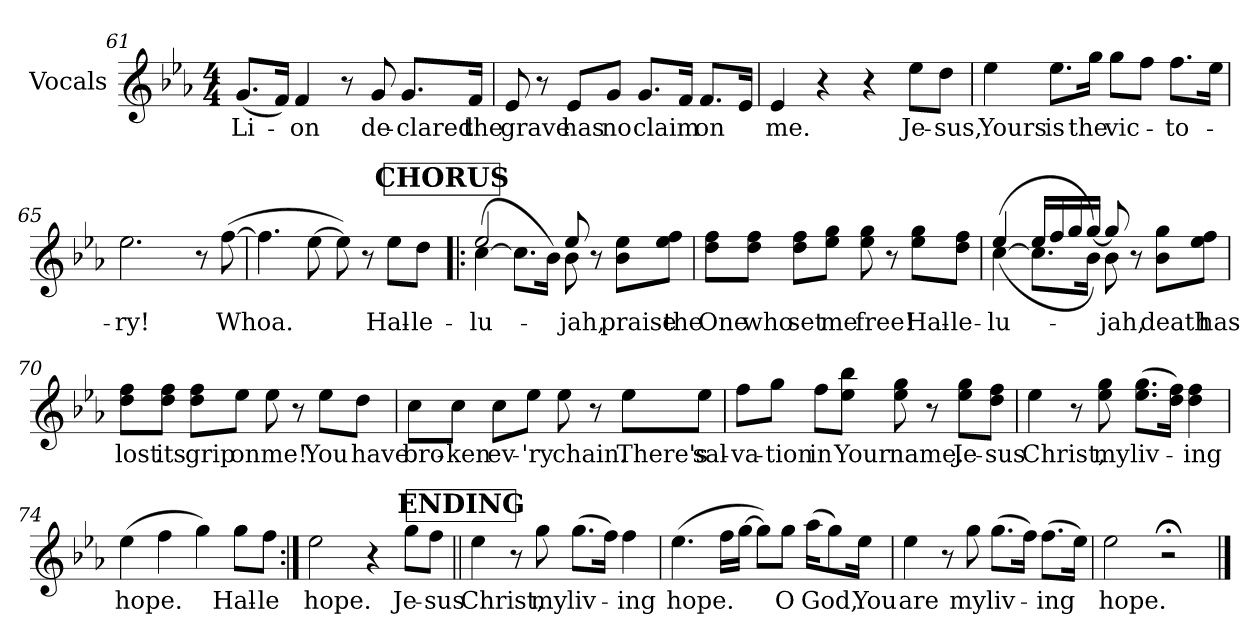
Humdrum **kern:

**kern	**text
*part1	*part1
*staff1	*staff1
*I"Vocals	*
*clefG2	*
*k[b-e-a-]	*
*E-:	*
*M4/4	*
=61	=61
!	!LO:LY:b
(<8.g/L	Li-
16f/Jk)	.
!	!LO:LY:b
4f/	-on
8r	.
!	!LO:LY:b
8g/	de-
!	!LO:LY:b
8.g/L	-clared
!	!LO:LY:b
16f/Jk	the
!!LO:PB:g=z
=62	=62
!	!LO:LY:b
8e-/	grave
8r	.
!	!LO:LY:b
8e-/L	has
!	!LO:LY:b
8g/J	no
!	!LO:LY:b
8.g/L	claim
16f/Jk	.
!	!LO:LY:b
8.f/L	on
16e-/Jk	.
=63	=63
!	!LO:LY:b
4e-/	me.
4r	.
4r	.
!	!LO:LY:b
8ee-\L	Je-
!	!LO:LY:b
8dd\J	-sus,
=64	=64
!	!LO:LY:b
4ee-\	Yours
!	!LO:LY:b
8.ee-\L	is
!	!LO:LY:b
16gg\Jk	the
!	!LO:LY:b
8gg\L	vic-
8ff\J	.
!	!LO:LY:b
8.ff\L	-to-
16ee-\Jk	.
!!LO:LB:g=z
=65	=65
!	!LO:LY:b
2.ee-\	-ry!
8r	.
!	!LO:LY:b
(>[8ff\	Whoa.
=66	=66
4.ff\]	.
[8ee-\	.
8ee-\])	.
8r	.
!	!LO:LY:b
8ee-\L	Hal-
!	!LO:LY:b
8dd\J	-le-
!!LO:REH:place=s1:a:B:t=CHORUS
=67!|:	=67!|:
!LO:TX:a:i:t=(2nd x sing cues)	!
!	!LO:LY:b
*^	*
(<[<4cc\	2ee-!/	-lu-
8.cc\L]	.	.
16b-\Jk)	.	.
!	!	!LO:LY:b
8b-\	8ee-!/	-jah,
8r	8ryy	.
!	!	!LO:LY:b
8b-\ 8ee-!\L	4ryy	praise
!	!	!LO:LY:b
8ee-\ 8ff!\J	.	the
*v	*v	*
!!LO:LB:g=z
=68	=68
!	!LO:LY:b
8dd\ 8ff!\L	One
!	!LO:LY:b
8dd\ 8ff!\J	who
!	!LO:LY:b
8dd\ 8ff!\L	set
!	!LO:LY:b
8ee-\ 8gg!\J	me
!	!LO:LY:b
8ee-\ 8gg!\	free!
8r	.
!	!LO:LY:b
8ee-\ 8gg!\L	Hal-
!	!LO:LY:b
8dd\ 8ff!\J	-le-
=69	=69
!	!LO:LY:b
*^	*
(<[<4cc\	(>4ee-!/	-lu-
8.cc\L]	16ee-!/LL	.
.	16ff!/	.
.	16gg!/	.
16b-\Jk)	[>16gg!/JJ)	.
!	!	!LO:LY:b
8b-\	8gg!/]	-jah,
8r	8ryy	.
!	!	!LO:LY:b
8b-\ 8gg!\L	4ryy	death
!	!	!LO:LY:b
8ee-\ 8ff!\J	.	has
*v	*v	*
!!LO:LB:g=z
=70	=70
!	!LO:LY:b
8dd\ 8ff!\L	lost
!	!LO:LY:b
8dd\ 8ff!\J	its
!	!LO:LY:b
8dd\ 8ff!\L	grip
!	!LO:LY:b
8ee-\J	on
!	!LO:LY:b
8ee-\	me!
8r	.
!	!LO:LY:b
8ee-\L	You
!	!LO:LY:b
8dd\J	have
=71	=71
!	!LO:LY:b
8cc\L	bro-
!	!LO:LY:b
8cc\J	-ken
!	!LO:LY:b
8cc\L	ev-
!	!LO:LY:b
8ee-\J	-'ry
!	!LO:LY:b
8ee-\	chain.
8r	.
!	!LO:LY:b
8ee-\L	There's
!	!LO:LY:b
8ee-\J	sal-
!!LO:LB:g=z
=72	=72
!	!LO:LY:b
8ff\L	-va-
!	!LO:LY:b
8gg\J	-tion
!	!LO:LY:b
8ff\L	in
!	!LO:LY:b
8ee-\ 8bb-!\J	Your
!	!LO:LY:b
8ee-\ 8gg!\	name.
8r	.
!	!LO:LY:b
8ee-\ 8gg!\L	Je-
!	!LO:LY:b
8dd\ 8ff!\J	-sus
=73	=73
!	!LO:LY:b
4ee-\	Christ,
8r	.
!	!LO:LY:b
8ee-\ 8gg!\	my
!	!LO:LY:b
(>8.ee-\ 8.gg!\L	liv-
16dd\ 16ff!\Jk)	.
!	!LO:LY:b
4dd\ 4ff!\	-ing
=74	=74
!	!LO:LY:b
(>4ee-\	hope.
4ff\	.
4gg\)	.
!	!LO:LY:b
8gg\L	Hal-
!	!LO:LY:b
8ff\J	-le­
!!LO:LB:g=z
=75:|!	=75:|!
!	!LO:LY:b
2ee-\	hope.
4r	.
!	!LO:LY:b
8gg\L	Je-
!	!LO:LY:b
8ff\J	-sus
!!LO:REH:place=s1:a:B:t=ENDING
=76||	=76||
!	!LO:LY:b
4ee-\	Christ,
8r	.
!	!LO:LY:b
8gg\	my
!	!LO:LY:b
(>8.gg\L	liv-
16ff\Jk)	.
!	!LO:LY:b
4ff\	-ing
=77	=77
!	!LO:LY:b
(>4.ee-\	hope.
16ff\LL	.
[16gg\JJ	.
8gg\L])	.
!	!LO:LY:b
8gg\J	O
!	!LO:LY:b
(>16aa-\KL	God,
8gg\)	.
!	!LO:LY:b
16ee-\Jk	You
!!LO:LB:g=z
=78	=78
!	!LO:LY:b
4ee-\	are
8r	.
!	!LO:LY:b
8gg\	my
!	!LO:LY:b
(>8.gg\L	liv-
16ff\Jk)	.
!	!LO:LY:b
(>8.ff\L	-ing
16ee-\Jk)	.
=79	=79
!	!LO:LY:b
2ee-\	hope.
2r;<	.
==	==
*-	*-
